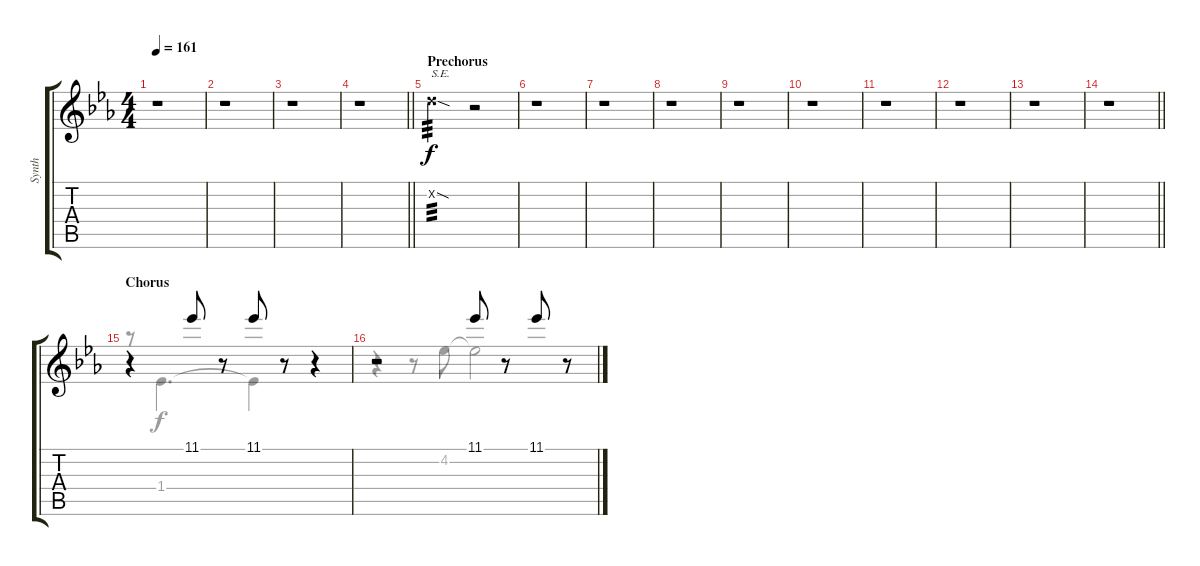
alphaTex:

\track ("Synth" "Synth") {instrument lead1square}
\staff {score tabs}
\tuning (E5 B4 G4 D4 A3 E3) {hide}
\voice
\ts (4 4)
\tempo 161
\clef g2
\ks eb
r.1{dy f} |
r.1 |
r.1 |
\barLineRight lightlight
r.1 |
\section ("" "Prechorus")
3.2{sod x}.2{txt "S.E." tp 3} r.2 |
r.1 |
r.1 |
r.1 |
r.1 |
r.1 |
r.1 |
r.1 |
r.1 |
\barLineRight lightlight
r.1 |
\section ("" "Chorus")
r.4 11.1.8 r.8 11.1.8 r.8 r.4 |
r.2 11.1.8 r.8 11.1.8 r.8
\voice
\clef g2
\ottava regular
\simile none
\ks eb
|
|
|
\barLineRight lightlight
|
|
|
|
|
|
|
|
|
|
\barLineRight lightlight
|
r.8 1.4.4{d} 1.4{t}.4 r.4 |
r.4 r.8 4.2.8 4.2{t}.2
